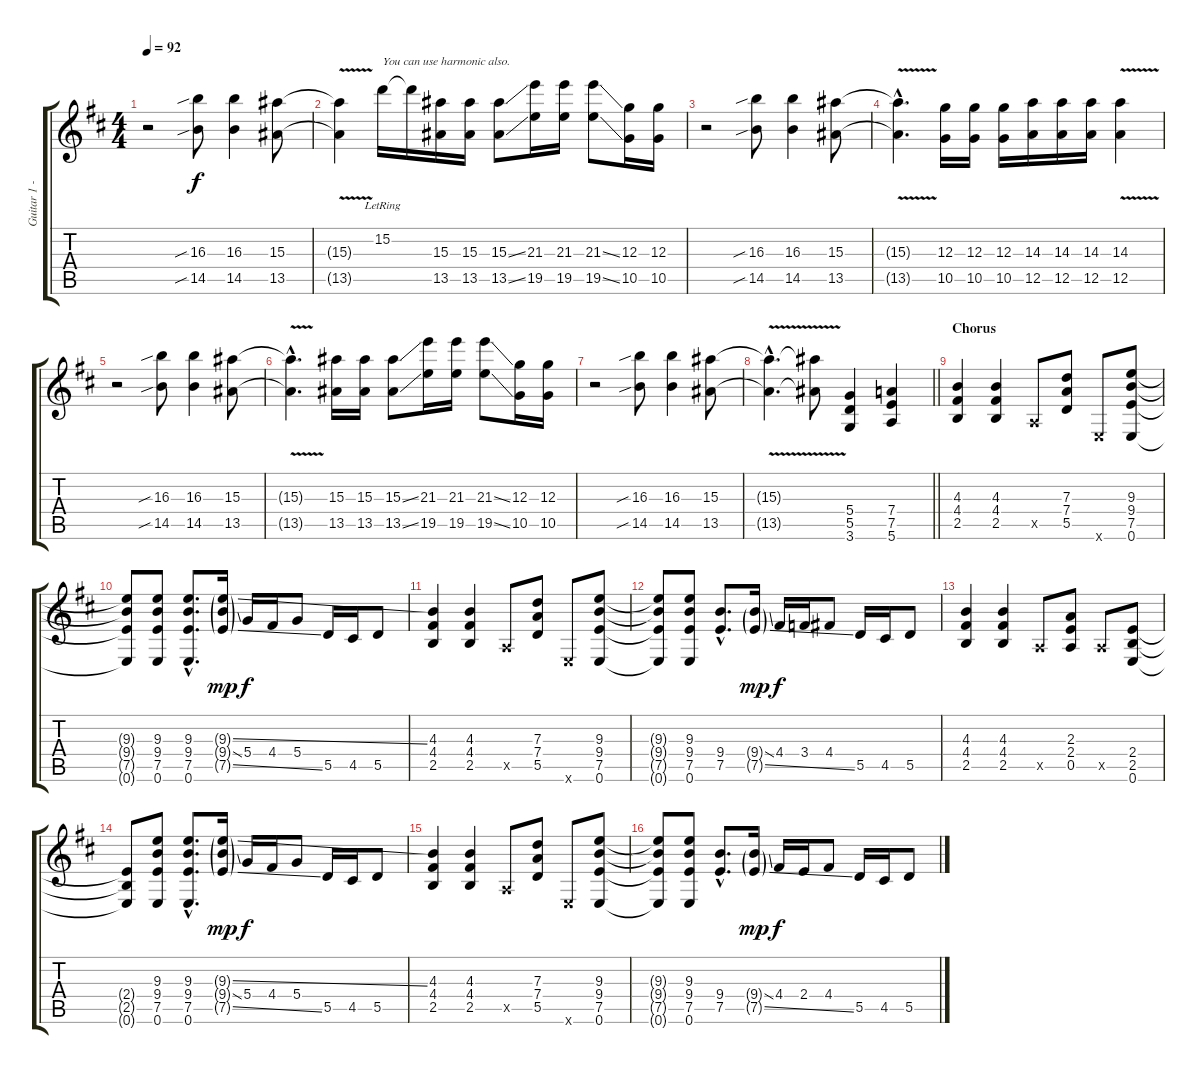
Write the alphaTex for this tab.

\track ("Guitar 1 - Criss Oliva" "Guitar 1 -") {instrument distortionguitar}
\staff {score tabs}
\tuning (E4 B3 G3 D3 A2 E2) {hide}
\ts (4 4)
\tempo 92
\clef g2
\ks d
r.2{dy f} (16.3{sib} 14.5{sib}).8 (16.3 14.5).4 (15.3 13.5).8 |
(15.3{v t} 13.5{v t}).4 15.2{lr}.16{txt "You can use harmonic also."} 15.2{t}.16 (15.3 13.5).16 (15.3 13.5).16 (15.3{ss} 13.5{ss}).8 (21.3 19.5).16 (21.3 19.5).16 (21.3{ss} 19.5{ss}).8 (12.3 10.5).16 (12.3 10.5).16 |
r.2 (16.3{sib} 14.5{sib}).8 (16.3 14.5).4 (15.3 13.5).8 |
(15.3{v hac t} 13.5{v hac t}).4{d} (12.3 10.5).16 (12.3 10.5).16 (12.3 10.5).16 (14.3 12.5).16 (14.3 12.5).16 (14.3 12.5).16 (14.3{v} 12.5{v}).4 |
r.2 (16.3{sib} 14.5{sib}).8 (16.3 14.5).4 (15.3 13.5).8 |
(15.3{v hac t} 13.5{v hac t}).4{d} (15.3 13.5).16 (15.3 13.5).16 (15.3{ss} 13.5{ss}).8 (21.3 19.5).16 (21.3 19.5).16 (21.3{ss} 19.5{ss}).8 (12.3 10.5).16 (12.3 10.5).16 |
r.2 (16.3{sib} 14.5{sib}).8 (16.3 14.5).4 (15.3 13.5).8 |
\barLineRight lightlight
(15.3{v hac t} 13.5{v hac t}).4{d} (15.3{t} 13.5{t}).8 (5.4 5.5 3.6).4 (7.4 7.5 5.6).4 |
\section ("" "Chorus")
(4.3 4.4 2.5).4 (4.3 4.4 2.5).4 0.5{x}.8 (7.3 7.4 5.5).8 0.6{x}.8 (9.3 9.4 7.5 0.6).8 |
(9.3{t} 9.4{t} 7.5{t} 0.6{t}).8 (9.3 9.4 7.5 0.6).8 (9.3{hac} 9.4{hac} 7.5{hac} 0.6{hac}).8{d} (9.3{ss g} 9.4{ss g} 7.5{ss g}).16{dy mp} 5.4.16{dy f} 4.4.16 5.4.8 5.5.16 4.5.16 5.5.8 |
(4.3 4.4 2.5).4 (4.3 4.4 2.5).4 0.5{x}.8 (7.3 7.4 5.5).8 0.6{x}.8 (9.3 9.4 7.5 0.6).8 |
(9.3{t} 9.4{t} 7.5{t} 0.6{t}).8 (9.3 9.4 7.5 0.6).8 (9.4{hac} 7.5{hac}).8{d} (9.4{ss g} 7.5{ss g}).16{dy mp} 4.4.16{dy f} 3.4.16 4.4.8 5.5.16 4.5.16 5.5.8 |
(4.3 4.4 2.5).4 (4.3 4.4 2.5).4 0.5{x}.8 (2.3 2.4 0.5).8 0.5{x}.8 (2.4 2.5 0.6).8 |
(2.4{t} 2.5{t} 0.6{t}).8 (9.3 9.4 7.5 0.6).8 (9.3{hac} 9.4{hac} 7.5{hac} 0.6{hac}).8{d} (9.3{ss g} 9.4{ss g} 7.5{ss g}).16{dy mp} 5.4.16{dy f} 4.4.16 5.4.8 5.5.16 4.5.16 5.5.8 |
(4.3 4.4 2.5).4 (4.3 4.4 2.5).4 0.5{x}.8 (7.3 7.4 5.5).8 0.6{x}.8 (9.3 9.4 7.5 0.6).8 |
(9.3{t} 9.4{t} 7.5{t} 0.6{t}).8 (9.3 9.4 7.5 0.6).8 (9.4{hac} 7.5{hac}).8{d} (9.4{ss g} 7.5{ss g}).16{dy mp} 4.4.16{dy f} 2.4.16 4.4.8 5.5.16 4.5.16 5.5.8
